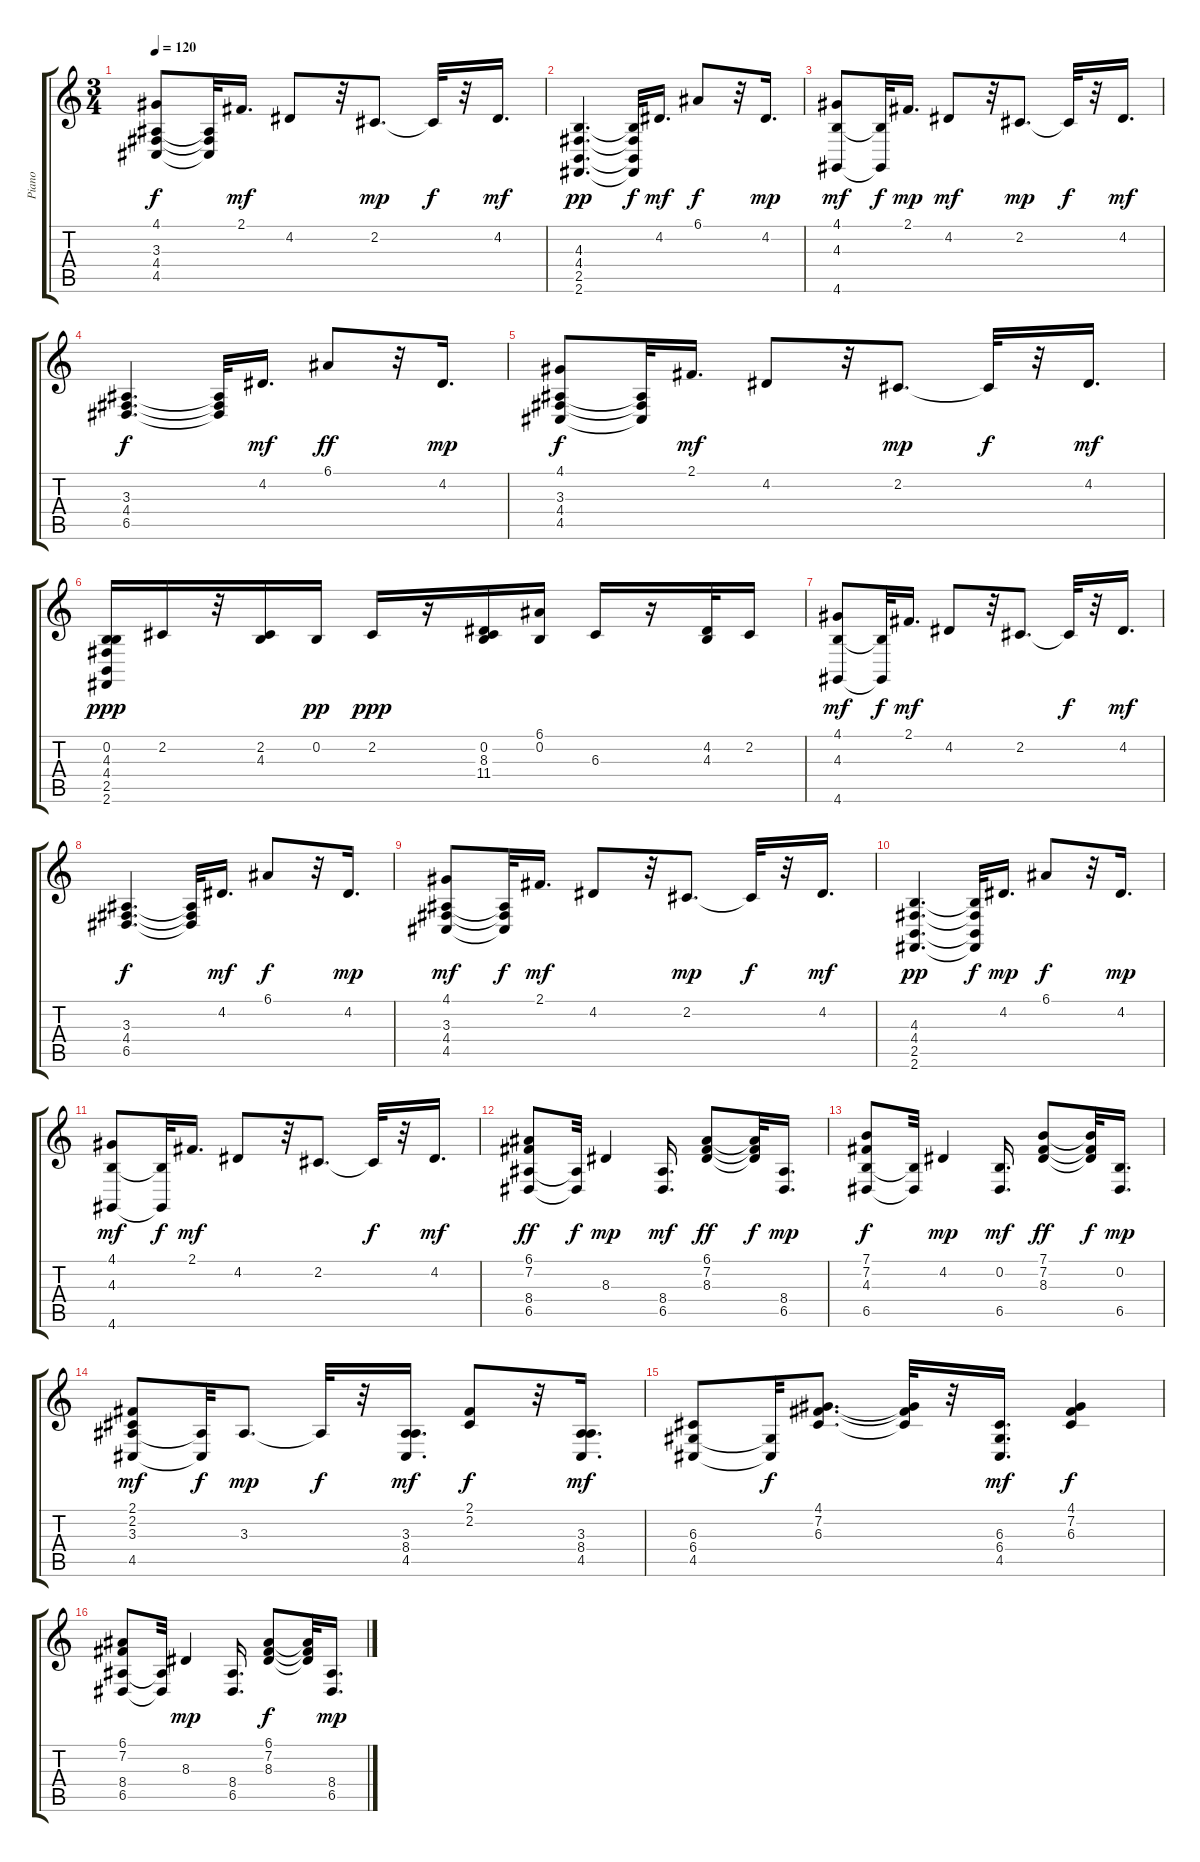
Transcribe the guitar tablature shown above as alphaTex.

\track ("Piano" "Piano") {instrument acousticgrandpiano}
\staff {score tabs}
\tuning (E4 B3 G3 D3 A2 E2) {hide}
\ts (3 4)
\tempo 120
\clef g2
\ks c
(4.1 3.3 4.4 4.5).8{dy f} (3.3{t} 4.4{t} 4.5{t}).32 2.1.16{d dy mf} 4.2.8 r.32 2.2.8{d dy mp} 2.2{t}.32{dy f} r.32 4.2.16{d dy mf} |
(4.3 4.4 2.5 2.6).4{d dy pp} (4.3{t} 4.4{t} 2.5{t} 2.6{t}).32{dy f} 4.2.16{d dy mf} 6.1.8{dy f} r.32 4.2.16{d dy mp} |
(4.1 4.3 4.6).8{dy mf} (4.3{t} 4.6{t}).32{dy f} 2.1.16{d dy mp} 4.2.8{dy mf} r.32 2.2.8{d dy mp} 2.2{t}.32{dy f} r.32 4.2.16{d dy mf} |
(3.3 4.4 6.5).4{d dy f} (3.3{t} 4.4{t} 6.5{t}).32 4.2.16{d dy mf} 6.1.8{dy ff} r.32 4.2.16{d dy mp} |
(4.1 3.3 4.4 4.5).8{dy f} (3.3{t} 4.4{t} 4.5{t}).32 2.1.16{d dy mf} 4.2.8 r.32 2.2.8{d dy mp} 2.2{t}.32{dy f} r.32 4.2.16{d dy mf} |
(0.2 4.3 4.4 2.5 2.6).16{dy ppp} 2.2.16 r.32 (2.2 4.3).16 0.2.16{dy pp} 2.2.16{dy ppp} r.16 (0.2 8.3 11.4).16 (6.1 0.2).16 6.3.16 r.16 (4.2 4.3).32 2.2.16 |
(4.1 4.3 4.6).8{dy mf} (4.3{t} 4.6{t}).32{dy f} 2.1.16{d dy mf} 4.2.8 r.32 2.2.8{d} 2.2{t}.32{dy f} r.32 4.2.16{d dy mf} |
(3.3 4.4 6.5).4{d dy f} (3.3{t} 4.4{t} 6.5{t}).32 4.2.16{d dy mf} 6.1.8{dy f} r.32 4.2.16{d dy mp} |
(4.1 3.3 4.4 4.5).8{dy mf} (3.3{t} 4.4{t} 4.5{t}).32{dy f} 2.1.16{d dy mf} 4.2.8 r.32 2.2.8{d dy mp} 2.2{t}.32{dy f} r.32 4.2.16{d dy mf} |
(4.3 4.4 2.5 2.6).4{d dy pp} (4.3{t} 4.4{t} 2.5{t} 2.6{t}).32{dy f} 4.2.16{d dy mp} 6.1.8{dy f} r.32 4.2.16{d dy mp} |
(4.1 4.3 4.6).8{dy mf} (4.3{t} 4.6{t}).32{dy f} 2.1.16{d dy mf} 4.2.8 r.32 2.2.8{d} 2.2{t}.32{dy f} r.32 4.2.16{d dy mf} |
(6.1 7.2 8.4 6.5).8{dy ff} (8.4{t} 6.5{t}).32{dy f} 8.3.4{dy mp} (8.4 6.5).16{d dy mf} (6.1 7.2 8.3).8{dy ff} (6.1{t} 7.2{t} 8.3{t}).32{dy f} (8.4 6.5).16{d dy mp} |
(7.1 7.2 4.3 6.5).8{dy f} (4.3{t} 6.5{t}).32 4.2.4{dy mp} (0.2 6.5).16{d dy mf} (7.1 7.2 8.3).8{dy ff} (7.1{t} 7.2{t} 8.3{t}).32{dy f} (0.2 6.5).16{d dy mp} |
(2.1 2.2 3.3 4.5).8{dy mf} (3.3{t} 4.5{t}).32{dy f} 3.3.8{d dy mp} 3.3{t}.32{dy f} r.32 (3.3 8.4 4.5).16{d dy mf} (2.1 2.2).8{dy f} r.32 (3.3 8.4 4.5).16{d dy mf} |
(6.3 6.4 4.5).8 (6.4{t} 4.5{t}).32{dy f} (4.1 7.2 6.3).8{d} (4.1{t} 7.2{t} 6.3{t}).32 r.32 (6.3 6.4 4.5).16{d dy mf} (4.1 7.2 6.3).4{dy f} |
(6.1 7.2 8.4 6.5).8 (8.4{t} 6.5{t}).32 8.3.4{dy mp} (8.4 6.5).16{d} (6.1 7.2 8.3).8{dy f} (6.1{t} 7.2{t} 8.3{t}).32 (8.4 6.5).16{d dy mp}
